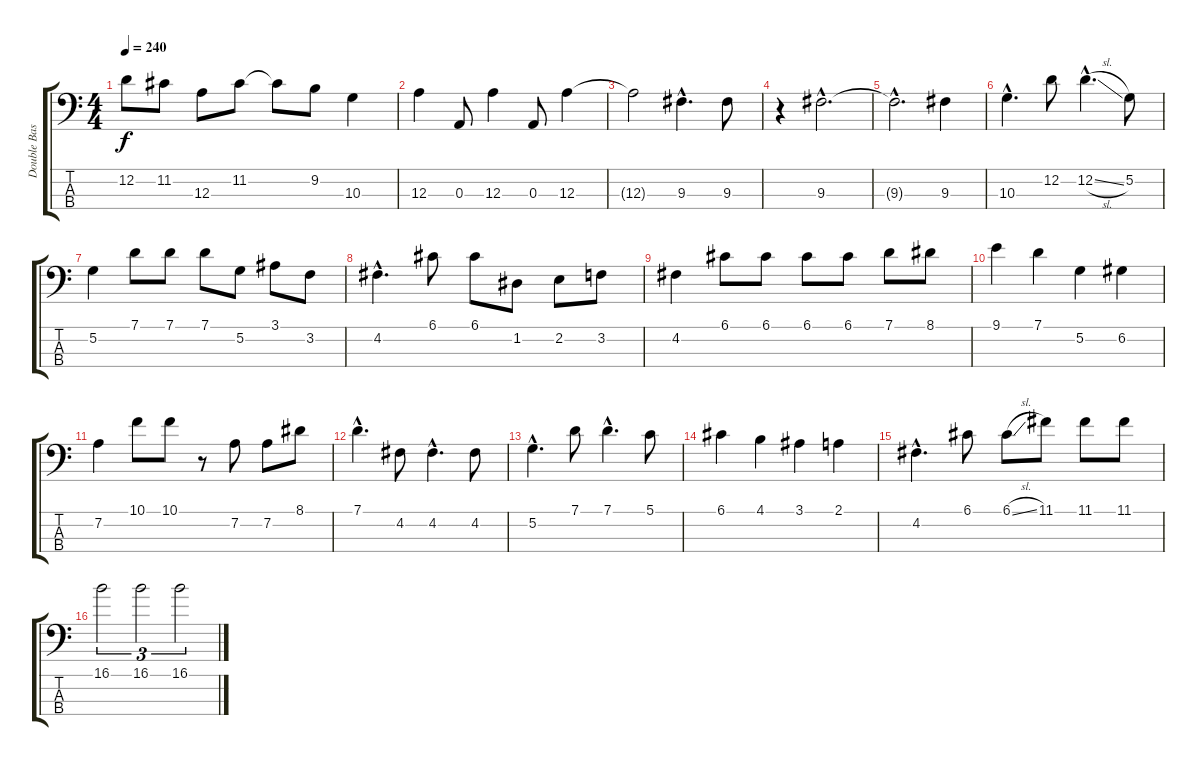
\track ("Double Bass" "Double Bas") {instrument acousticbass}
\staff {score tabs}
\tuning (G2 D2 A1 E1) {hide}
\ts (4 4)
\tempo 240
\clef f4
\ks c
12.2{t}.8{dy f} 11.2.8 12.3.8 11.2.8 11.2{t}.8 9.2.8 10.3.4 |
12.3.4 0.3.8 12.3.4 0.3.8 12.3.4 |
12.3{t}.2 9.3{hac}.4{d} 9.3.8 |
r.4 9.3{hac}.2{d} |
9.3{hac t}.2{d} 9.3.4 |
10.3{hac}.4{d} 12.2.8 12.2{sl hac}.4{d} 5.2.8 |
5.2.4 7.1.8 7.1.8 7.1.8 5.2.8 3.1.8 3.2.8 |
4.2{hac}.4{d} 6.1.8 6.1.8 1.2.8 2.2.8 3.2.8 |
4.2.4 6.1.8 6.1.8 6.1.8 6.1.8 7.1.8 8.1.8 |
9.1.4 7.1.4 5.2.4 6.2.4 |
7.2.4 10.1.8 10.1.8 r.8 7.2.8 7.2.8 8.1.8 |
7.1{hac}.4{d} 4.2.8 4.2{hac}.4{d} 4.2.8 |
5.2{hac}.4{d} 7.1.8 7.1{hac}.4{d} 5.1.8 |
6.1.4 4.1.4 3.1.4 2.1.4 |
4.2{hac}.4{d} 6.1.8 6.1{sl}.8 11.1.8 11.1.8 11.1.8 |
16.1.2{tu (3 2)} 16.1.2{tu (3 2)} 16.1.2{tu (3 2)}
